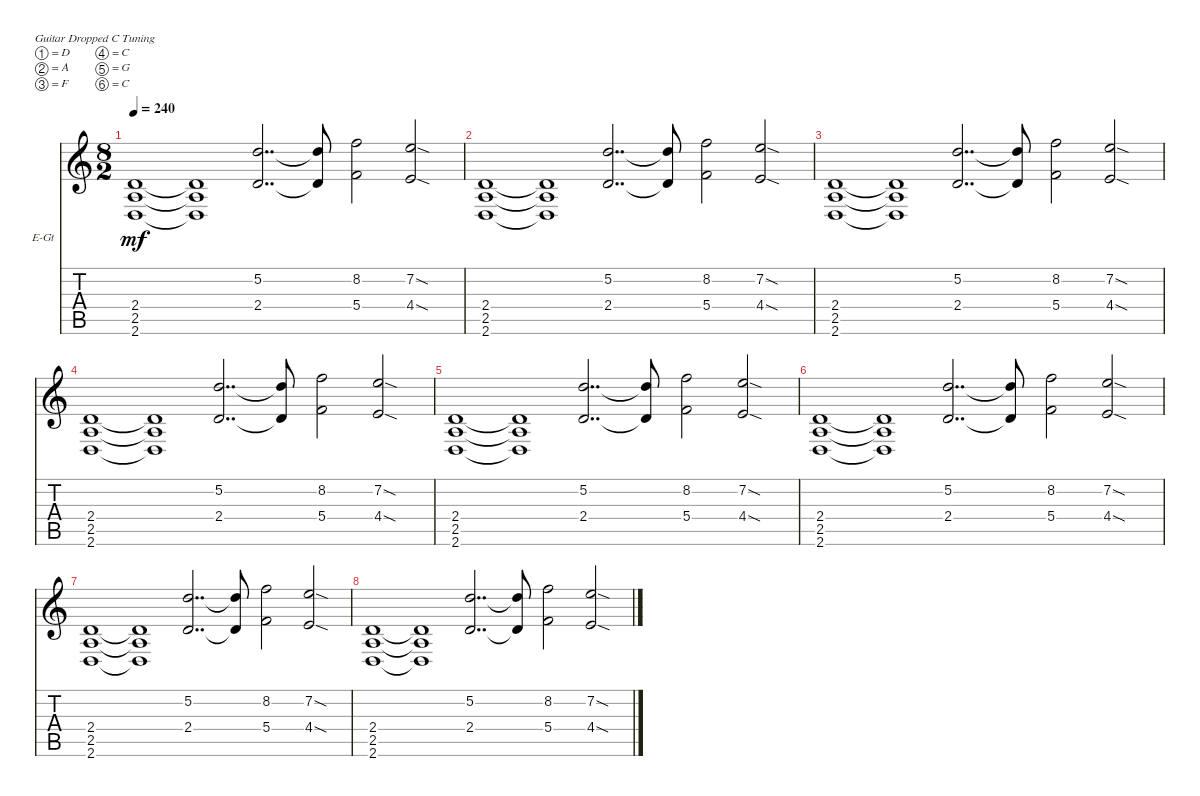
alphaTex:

\defaultSystemsLayout 4
\bracketExtendMode nobrackets
\firstSystemTrackNameOrientation horizontal
\otherSystemsTrackNameOrientation horizontal
\track ("Rhythm Guitar" "E-Gt") {instrument distortionguitar}
\staff {score tabs}
\tuning (D4 A3 F3 C3 G2 C2)
\ts (8 2)
\tempo 240
\clef g2
\ks c
(2.6 2.5 2.4).1{dy mf} (2.6{t} 2.5{t} 2.4{t}).1 (2.4 5.2).2{dd} (2.4{t} 5.2{t}).8 (5.4 8.2).2 (4.4{sod} 7.2{sod}).2 |
(2.6 2.5 2.4).1 (2.6{t} 2.5{t} 2.4{t}).1 (2.4 5.2).2{dd} (2.4{t} 5.2{t}).8 (5.4 8.2).2 (4.4{sod} 7.2{sod}).2 |
(2.6 2.5 2.4).1 (2.6{t} 2.5{t} 2.4{t}).1 (2.4 5.2).2{dd} (2.4{t} 5.2{t}).8 (5.4 8.2).2 (4.4{sod} 7.2{sod}).2 |
(2.6 2.5 2.4).1 (2.6{t} 2.5{t} 2.4{t}).1 (2.4 5.2).2{dd} (2.4{t} 5.2{t}).8 (5.4 8.2).2 (4.4{sod} 7.2{sod}).2 |
(2.6 2.5 2.4).1 (2.6{t} 2.5{t} 2.4{t}).1 (2.4 5.2).2{dd} (2.4{t} 5.2{t}).8 (5.4 8.2).2 (4.4{sod} 7.2{sod}).2 |
(2.6 2.5 2.4).1 (2.6{t} 2.5{t} 2.4{t}).1 (2.4 5.2).2{dd} (2.4{t} 5.2{t}).8 (5.4 8.2).2 (4.4{sod} 7.2{sod}).2 |
(2.6 2.5 2.4).1 (2.6{t} 2.5{t} 2.4{t}).1 (2.4 5.2).2{dd} (2.4{t} 5.2{t}).8 (5.4 8.2).2 (4.4{sod} 7.2{sod}).2 |
(2.6 2.5 2.4).1 (2.6{t} 2.5{t} 2.4{t}).1 (2.4 5.2).2{dd} (2.4{t} 5.2{t}).8 (5.4 8.2).2 (4.4{sod} 7.2{sod}).2
